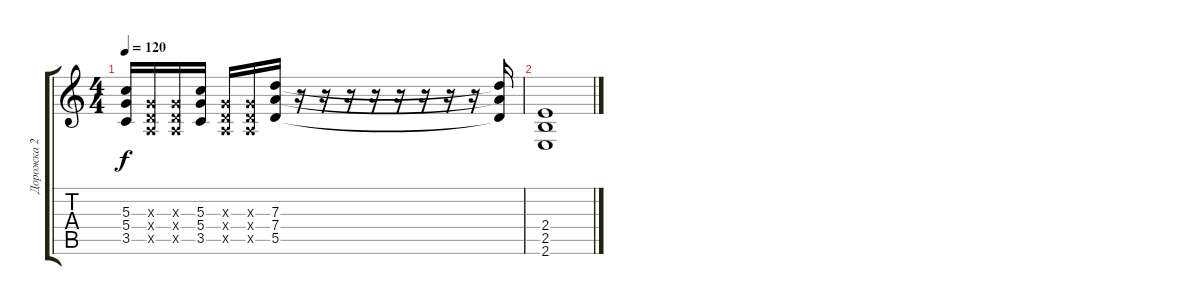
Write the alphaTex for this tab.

\track ("Дорожка 2" "Дорожка 2") {instrument acousticguitarsteel}
\staff {score tabs}
\tuning (E4 B3 G3 D3 A2 D2) {hide}
\ts (4 4)
\tempo 120
\clef g2
\ks c
(5.3 5.4 3.5).16{dy f} (0.3{x} 0.4{x} 0.5{x}).16 (0.3{x} 0.4{x} 0.5{x}).16 (5.3 5.4 3.5).16 (0.3{x} 0.4{x} 0.5{x}).16 (0.3{x} 0.4{x} 0.5{x}).16 (7.3 7.4 5.5).16 r.16 r.16 r.16 r.16 r.16 r.16 r.16 r.16 (7.3{t} 7.4{t} 5.5{t}).16 |
(2.4 2.5 2.6).1
